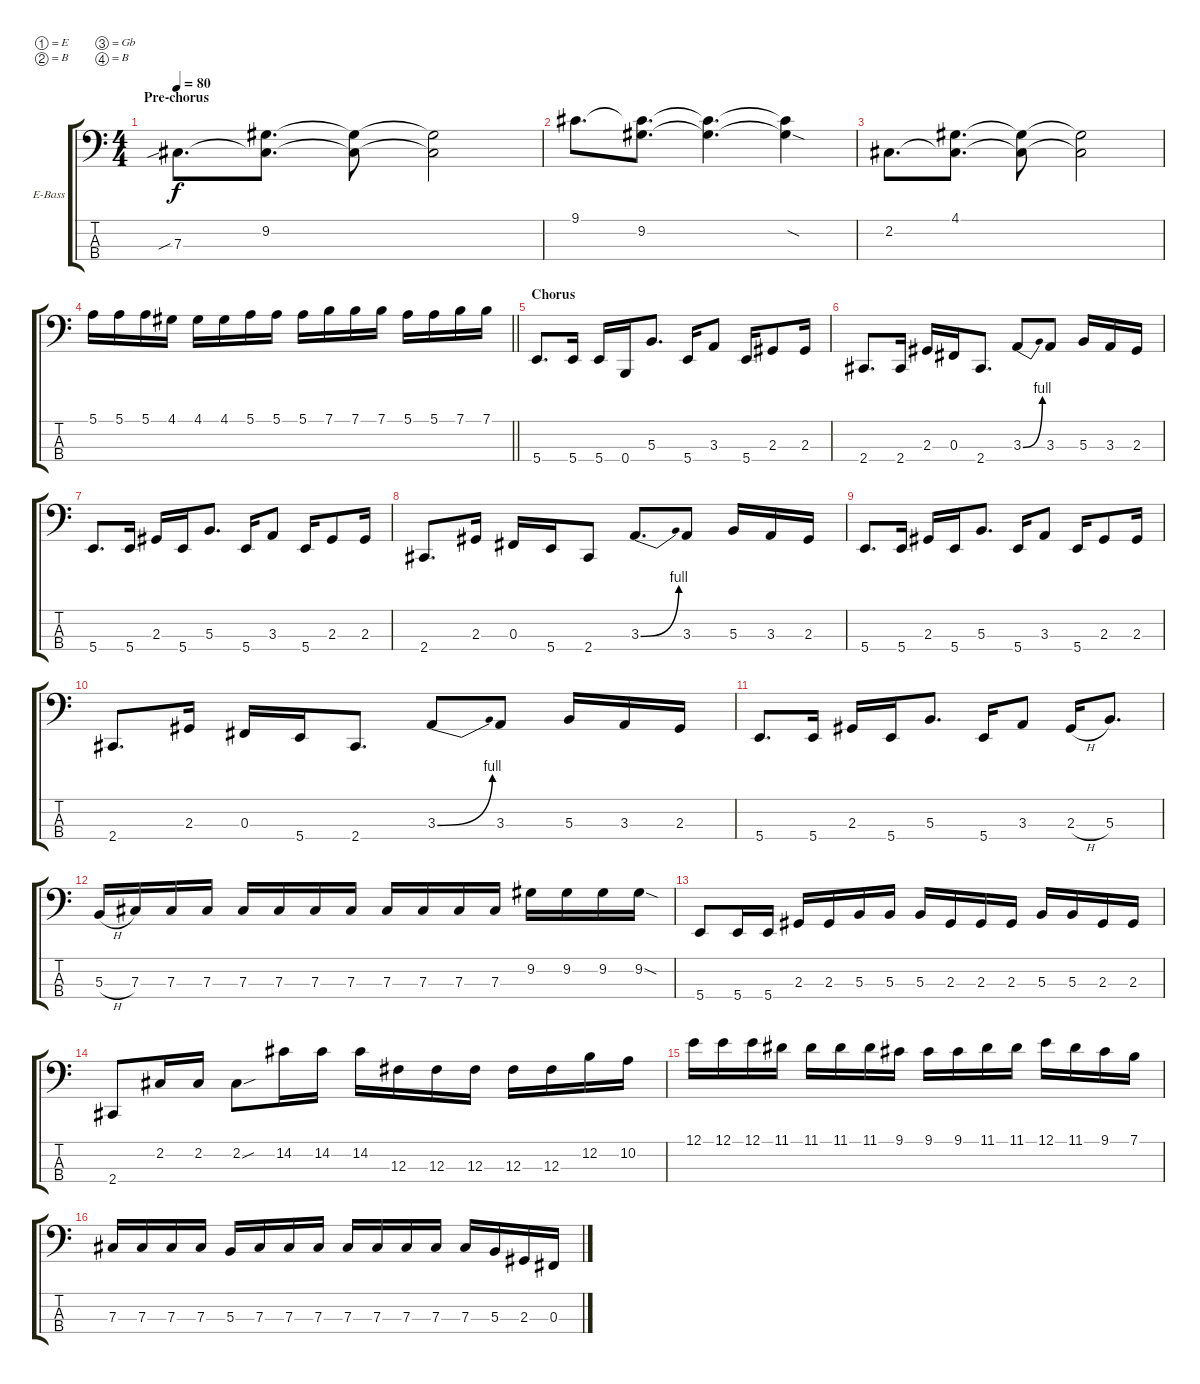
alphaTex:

\bracketExtendMode groupsimilarinstruments
\firstSystemTrackNameOrientation horizontal
\otherSystemsTrackNameOrientation horizontal
\track ("Bass" "E-Bass") {instrument electricbassfinger}
\staff {score tabs}
\tuning (E2 B1 Gb1 B0)
\ts (4 4)
\section ("" "Pre-chorus")
\tempo 80
\clef f4
\ks c
7.3{sib}.8{d dy f} (9.2 7.3{t}).8{d} (9.2{t} 7.3{t}).8 (9.2{t} 7.3{t}).2 |
9.1.8{d} (9.2 9.1{t}).8{d} (9.1{t} 9.2{t}).4{d} (9.2{sod t} 9.1{t}).4 |
2.2.8{d} (4.1 2.2{t}).8{d} (4.1{t} 2.2{t}).8 (4.1{t} 2.2{t}).2 |
\barLineRight lightlight
5.1.16 5.1.16 5.1.16 4.1.16 4.1.16 4.1.16 5.1.16 5.1.16 5.1.16 7.1.16 7.1.16 7.1.16 5.1.16 5.1.16 7.1.16 7.1.16 |
\section ("" "Chorus")
5.4.8{d} 5.4.16 5.4.16 0.4.16 5.3.8{d} 5.4.16 3.3.8 5.4.16 2.3.8 2.3.16 |
2.4.8{d} 2.4.16 2.3.16 0.3.16 2.4.8{d} 3.3{be (bend 0 0 6.6 4)}.8 3.3.8 5.3.16 3.3.16 2.3.16 |
5.4.8{d} 5.4.16 2.3.16 5.4.16 5.3.8{d} 5.4.16 3.3.8 5.4.16 2.3.8 2.3.16 |
2.4.8{d} 2.3.16 0.3.16 5.4.16 2.4.8 3.3{be (bend 0 0 7.199999999999999 4)}.8{d} 3.3.8 5.3.16 3.3.16 2.3.16 |
5.4.8{d} 5.4.16 2.3.16 5.4.16 5.3.8{d} 5.4.16 3.3.8 5.4.16 2.3.8 2.3.16 |
2.4.8{d} 2.3.16 0.3.16 5.4.16 2.4.8{d} 3.3{be (bend 0 0 6.6 4)}.8 3.3.8 5.3.16 3.3.16 2.3.16 |
5.4.8{d} 5.4.16 2.3.16 5.4.16 5.3.8{d} 5.4.16 3.3.8 2.3{h}.16 5.3.8{d} |
5.3{h}.16 7.3.16 7.3.16 7.3.16 7.3.16 7.3.16 7.3.16 7.3.16 7.3.16 7.3.16 7.3.16 7.3.16 9.2.16 9.2.16 9.2.16 9.2{sod}.16 |
5.4.8 5.4.16 5.4.16 2.3.16 2.3.16 5.3.16 5.3.16 5.3.16 2.3.16 2.3.16 2.3.16 5.3.16 5.3.16 2.3.16 2.3.16 |
2.4.8 2.2.16 2.2.16 2.2{sou}.8 14.2.16 14.2.16 14.2.16 12.3.16 12.3.16 12.3.16 12.3.16 12.3.16 12.2.16 10.2.16 |
12.1.16 12.1.16 12.1.16 11.1.16 11.1.16 11.1.16 11.1.16 9.1.16 9.1.16 9.1.16 11.1.16 11.1.16 12.1.16 11.1.16 9.1.16 7.1.16 |
7.3.16 7.3.16 7.3.16 7.3.16 5.3.16 7.3.16 7.3.16 7.3.16 7.3.16 7.3.16 7.3.16 7.3.16 7.3.16 5.3.16 2.3.16 0.3.16
